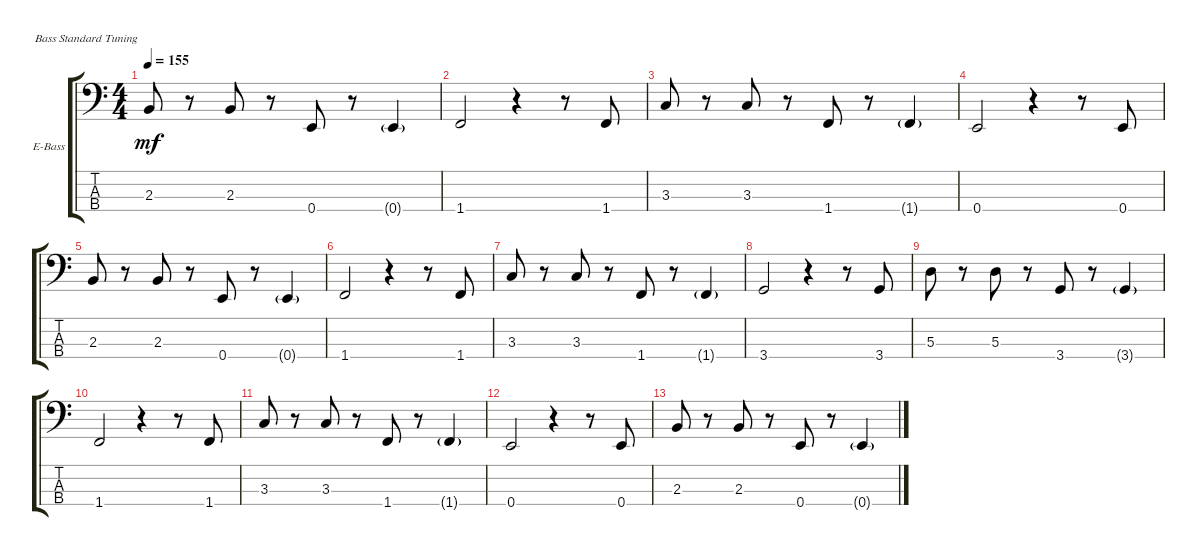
\defaultSystemsLayout 4
\bracketExtendMode groupsimilarinstruments
\firstSystemTrackNameOrientation horizontal
\otherSystemsTrackNameOrientation horizontal
\track ("Electric Bass" "E-Bass") {instrument electricbassfinger}
\staff {score tabs}
\tuning (G2 D2 A1 E1)
\ts (4 4)
\tempo 155
\clef f4
\ks c
2.3.8{dy mf} r.8 2.3.8 r.8 0.4.8 r.8 0.4{g}.4 |
1.4.2 r.4 r.8 1.4.8 |
3.3.8 r.8 3.3.8 r.8 1.4.8 r.8 1.4{g}.4 |
0.4.2 r.4 r.8 0.4.8 |
2.3.8 r.8 2.3.8 r.8 0.4.8 r.8 0.4{g}.4 |
1.4.2 r.4 r.8 1.4.8 |
3.3.8 r.8 3.3.8 r.8 1.4.8 r.8 1.4{g}.4 |
3.4.2 r.4 r.8 3.4.8 |
5.3.8 r.8 5.3.8 r.8 3.4.8 r.8 3.4{g}.4 |
1.4.2 r.4 r.8 1.4.8 |
3.3.8 r.8 3.3.8 r.8 1.4.8 r.8 1.4{g}.4 |
0.4.2 r.4 r.8 0.4.8 |
2.3.8 r.8 2.3.8 r.8 0.4.8 r.8 0.4{g}.4
